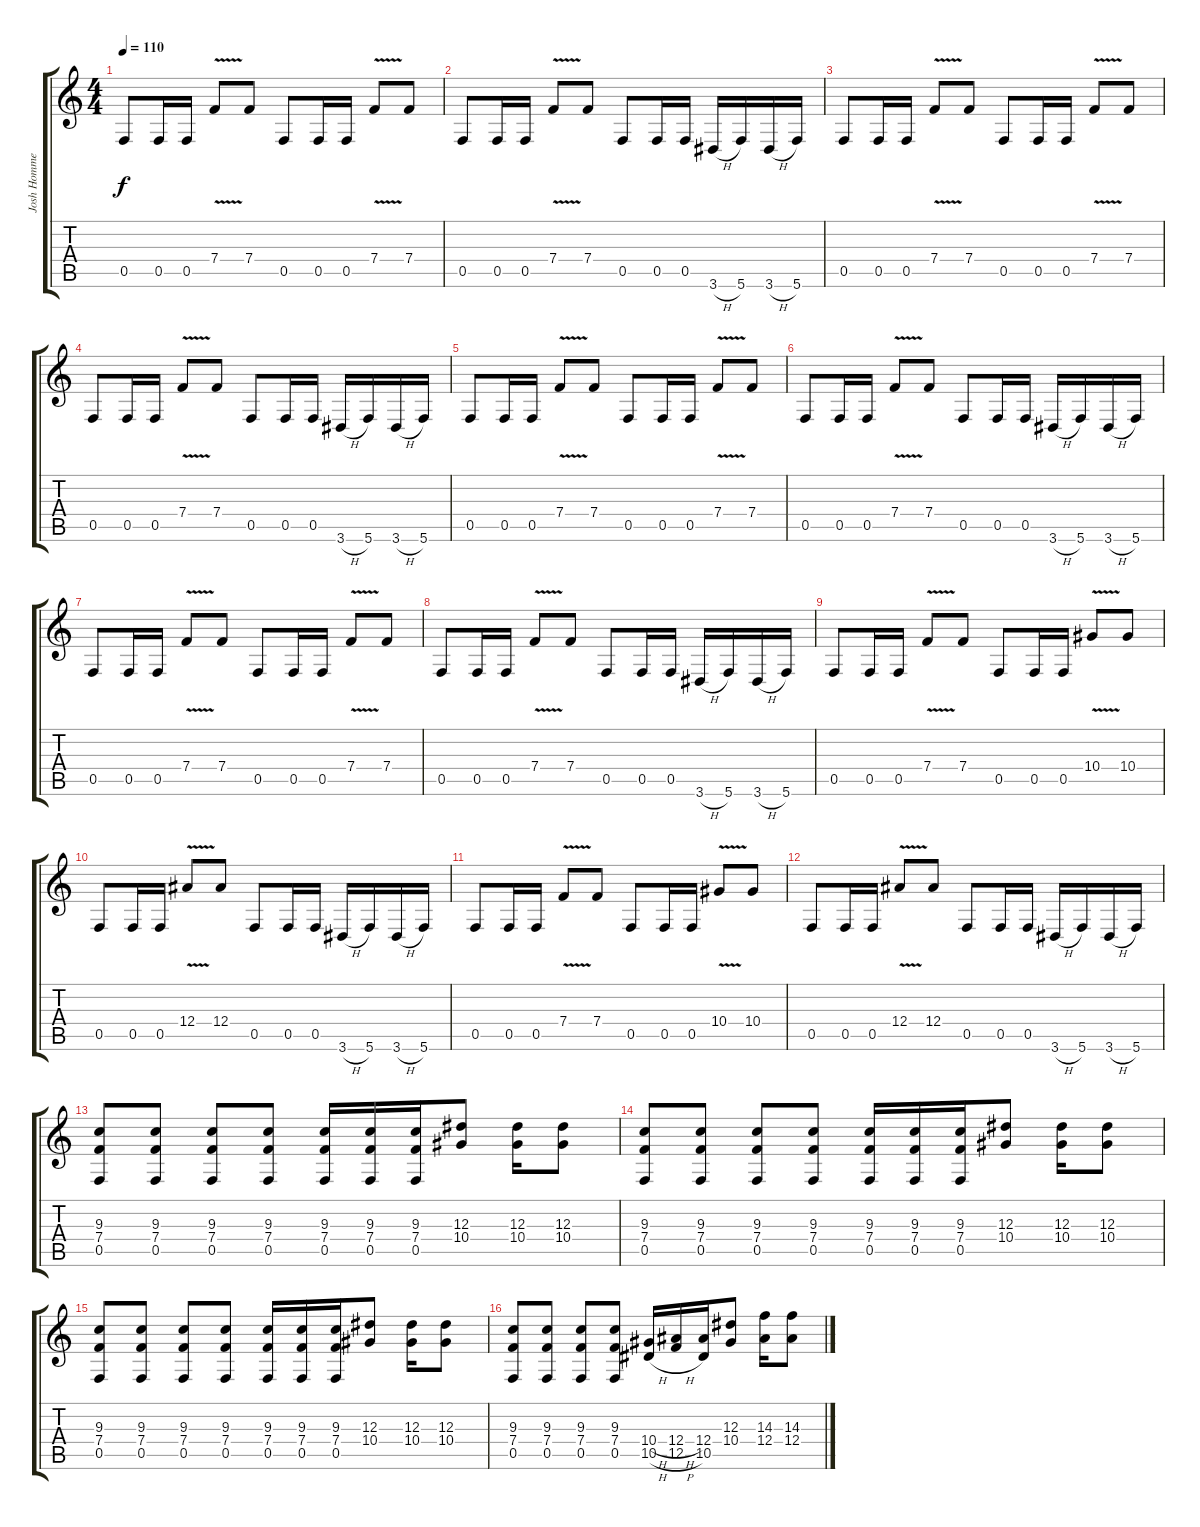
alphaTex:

\track ("Josh Homme" "Josh Homme") {instrument distortionguitar}
\staff {score tabs}
\tuning (C4 G3 Eb3 Bb2 F2 C2) {hide}
\ts (4 4)
\tempo 110
\clef g2
\ks c
0.5.8{dy f volume 8 instrument distortionguitar} 0.5.16 0.5.16 7.4{v}.8 7.4.8 0.5.8 0.5.16 0.5.16 7.4{v}.8 7.4.8 |
0.5.8 0.5.16 0.5.16 7.4{v}.8 7.4.8 0.5.8 0.5.16 0.5.16 3.6{h}.16 5.6.16 3.6{h}.16 5.6.16 |
0.5.8 0.5.16 0.5.16 7.4{v}.8 7.4.8 0.5.8 0.5.16 0.5.16 7.4{v}.8 7.4.8 |
0.5.8 0.5.16 0.5.16 7.4{v}.8 7.4.8 0.5.8 0.5.16 0.5.16 3.6{h}.16 5.6.16 3.6{h}.16 5.6.16 |
0.5.8{volume 16} 0.5.16 0.5.16 7.4{v}.8 7.4.8 0.5.8 0.5.16 0.5.16 7.4{v}.8 7.4.8 |
0.5.8 0.5.16 0.5.16 7.4{v}.8 7.4.8 0.5.8 0.5.16 0.5.16 3.6{h}.16 5.6.16 3.6{h}.16 5.6.16 |
0.5.8 0.5.16 0.5.16 7.4{v}.8 7.4.8 0.5.8 0.5.16 0.5.16 7.4{v}.8 7.4.8 |
0.5.8 0.5.16 0.5.16 7.4{v}.8 7.4.8 0.5.8 0.5.16 0.5.16 3.6{h}.16 5.6.16 3.6{h}.16 5.6.16 |
0.5.8 0.5.16 0.5.16 7.4{v}.8 7.4.8 0.5.8 0.5.16 0.5.16 10.4{v}.8 10.4.8 |
0.5.8 0.5.16 0.5.16 12.4{v}.8 12.4.8 0.5.8 0.5.16 0.5.16 3.6{h}.16 5.6.16 3.6{h}.16 5.6.16 |
0.5.8 0.5.16 0.5.16 7.4{v}.8 7.4.8 0.5.8 0.5.16 0.5.16 10.4{v}.8 10.4.8 |
0.5.8 0.5.16 0.5.16 12.4{v}.8 12.4.8 0.5.8 0.5.16 0.5.16 3.6{h}.16 5.6.16 3.6{h}.16 5.6.16 |
(9.3 7.4 0.5).8 (9.3 7.4 0.5).8 (9.3 7.4 0.5).8 (9.3 7.4 0.5).8 (9.3 7.4 0.5).16 (9.3 7.4 0.5).16 (9.3 7.4 0.5).16 (12.3 10.4).8 (12.3 10.4).16 (12.3 10.4).8 |
(9.3 7.4 0.5).8 (9.3 7.4 0.5).8 (9.3 7.4 0.5).8 (9.3 7.4 0.5).8 (9.3 7.4 0.5).16 (9.3 7.4 0.5).16 (9.3 7.4 0.5).16 (12.3 10.4).8 (12.3 10.4).16 (12.3 10.4).8 |
(9.3 7.4 0.5).8 (9.3 7.4 0.5).8 (9.3 7.4 0.5).8 (9.3 7.4 0.5).8 (9.3 7.4 0.5).16 (9.3 7.4 0.5).16 (9.3 7.4 0.5).16 (12.3 10.4).8 (12.3 10.4).16 (12.3 10.4).8 |
(9.3 7.4 0.5).8 (9.3 7.4 0.5).8 (9.3 7.4 0.5).8 (9.3 7.4 0.5).8 (10.4{h} 10.5{h}).16 (12.4{h} 12.5{h}).16 (12.4 10.5).16 (12.3 10.4).8 (14.3 12.4).16 (14.3 12.4).8
